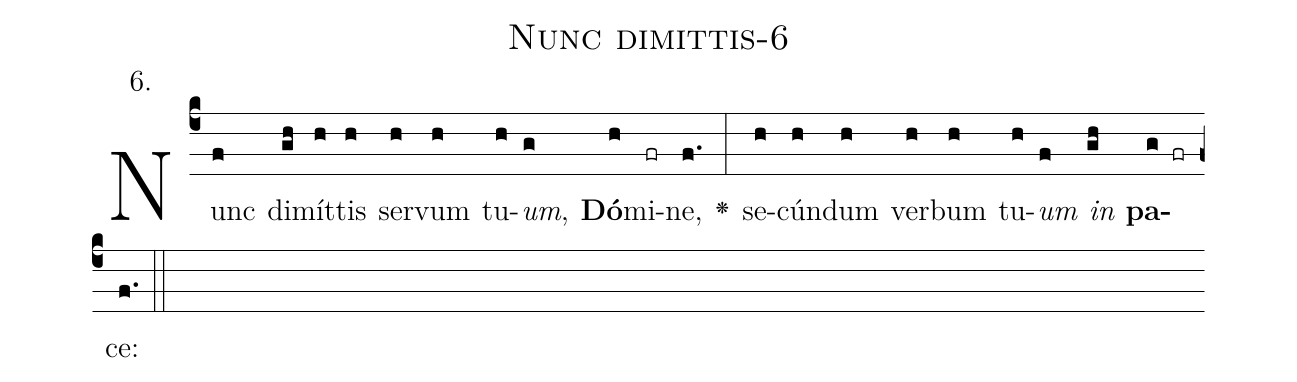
name: Nunc dimittis-6;
annotation: 6.;
%%
(c4)Nunc(f) di(gh)mít(h)tis(h) ser(h)vum(h) tu(h)<i>um</i>,(g) <b>Dó</b>(h)mi(fr)ne,(f.) <v>\greheightstar</v>(:) se(h)cún(h)dum(h) ver(h)bum(h) tu(h)<i>um</i>(f) <i>in</i>(gh) <b>pa</b>(g fr)ce:(f.) (::)


%E(h) u(h) o(f) u(gh) a(g) e.(f.) (::)
